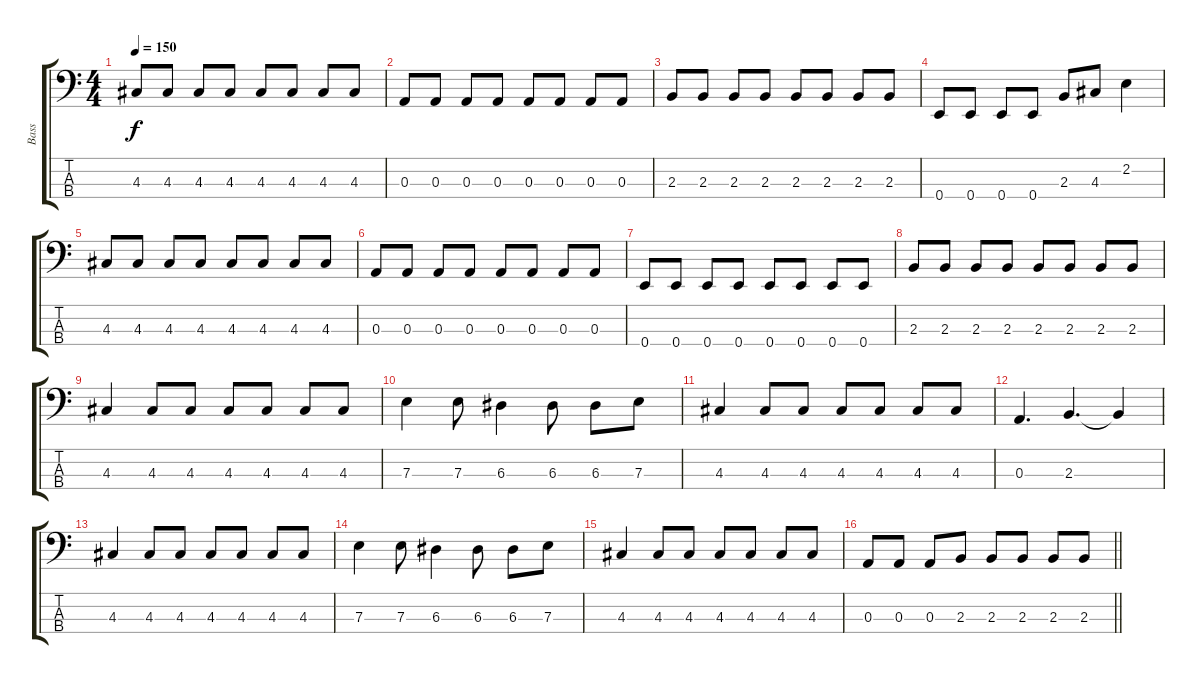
\track ("Bass" "Bass") {instrument electricbassfinger}
\staff {score tabs}
\tuning (G2 D2 A1 E1) {hide}
\ts (4 4)
\tempo 150
\clef f4
\ks c
4.3.8{dy f} 4.3.8 4.3.8 4.3.8 4.3.8 4.3.8 4.3.8 4.3.8 |
0.3.8 0.3.8 0.3.8 0.3.8 0.3.8 0.3.8 0.3.8 0.3.8 |
2.3.8 2.3.8 2.3.8 2.3.8 2.3.8 2.3.8 2.3.8 2.3.8 |
0.4.8 0.4.8 0.4.8 0.4.8 2.3.8 4.3.8 2.2.4 |
4.3.8 4.3.8 4.3.8 4.3.8 4.3.8 4.3.8 4.3.8 4.3.8 |
0.3.8 0.3.8 0.3.8 0.3.8 0.3.8 0.3.8 0.3.8 0.3.8 |
0.4.8 0.4.8 0.4.8 0.4.8 0.4.8 0.4.8 0.4.8 0.4.8 |
2.3.8 2.3.8 2.3.8 2.3.8 2.3.8 2.3.8 2.3.8 2.3.8 |
4.3.4 4.3.8 4.3.8 4.3.8 4.3.8 4.3.8 4.3.8 |
7.3.4 7.3.8 6.3.4 6.3.8 6.3.8 7.3.8 |
4.3.4 4.3.8 4.3.8 4.3.8 4.3.8 4.3.8 4.3.8 |
0.3.4{d} 2.3.4{d} 2.3{t}.4 |
4.3.4 4.3.8 4.3.8 4.3.8 4.3.8 4.3.8 4.3.8 |
7.3.4 7.3.8 6.3.4 6.3.8 6.3.8 7.3.8 |
4.3.4 4.3.8 4.3.8 4.3.8 4.3.8 4.3.8 4.3.8 |
\barLineRight lightlight
0.3.8 0.3.8 0.3.8 2.3.8 2.3.8 2.3.8 2.3.8 2.3.8
